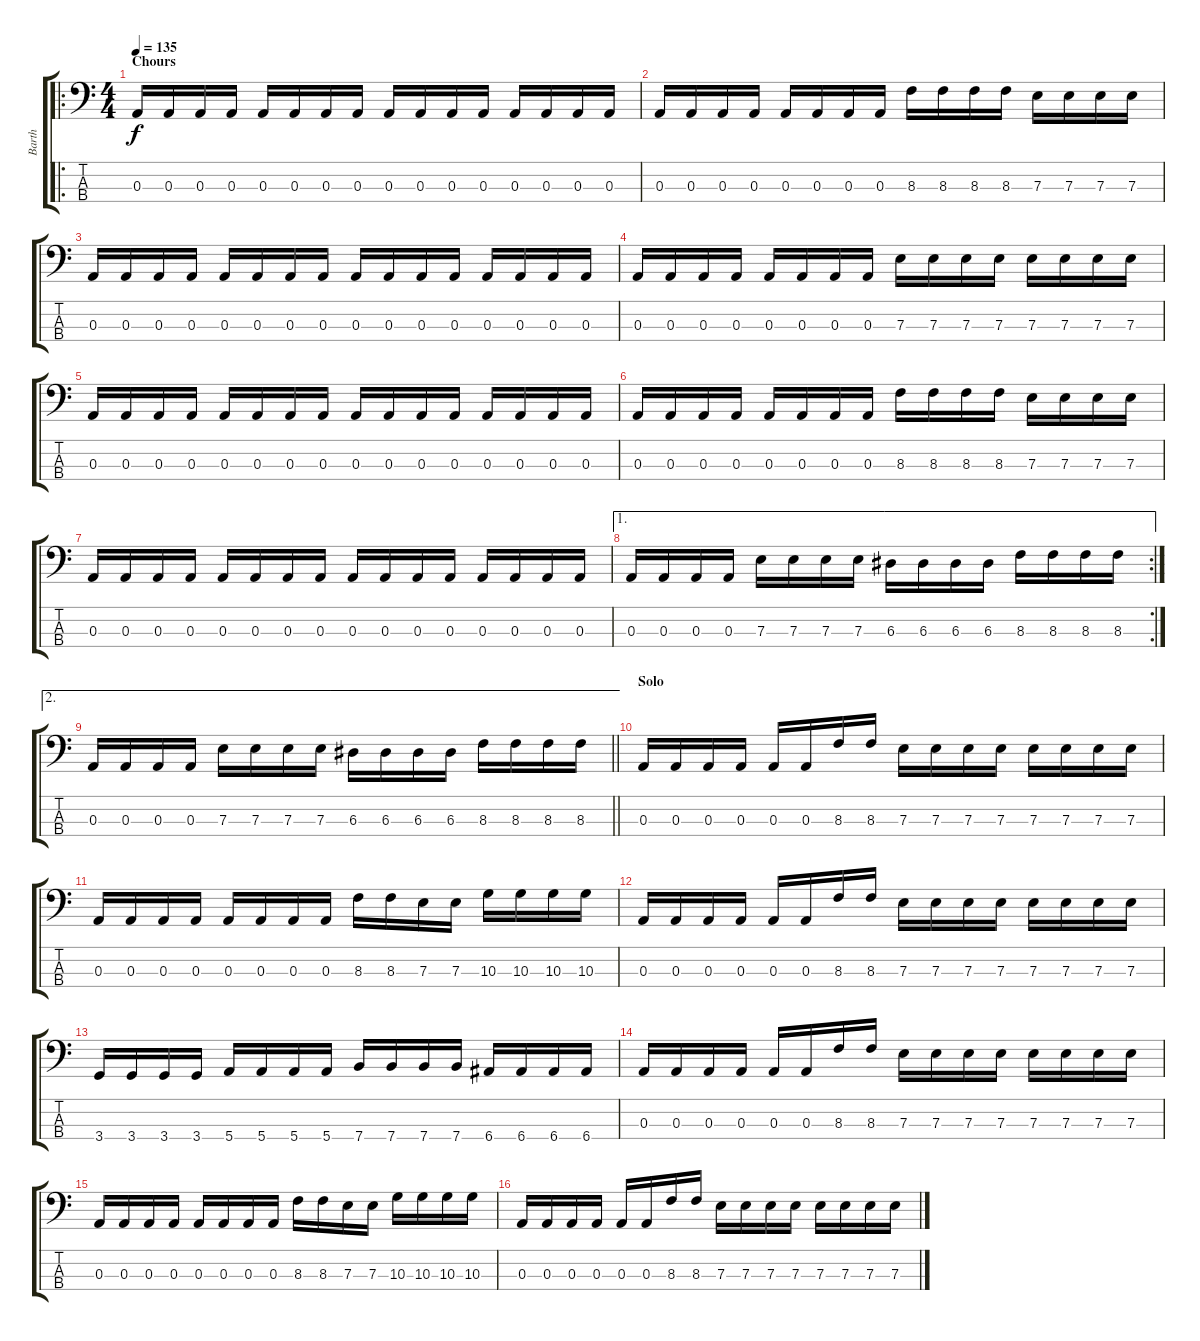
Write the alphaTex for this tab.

\track ("Barth" "Barth") {instrument electricbasspick}
\staff {score tabs}
\tuning (G2 D2 A1 E1) {hide}
\ro
\ts (4 4)
\section ("" "Chours")
\tempo 135
\clef f4
\ks c
0.3.16{dy f} 0.3.16 0.3.16 0.3.16 0.3.16 0.3.16 0.3.16 0.3.16 0.3.16 0.3.16 0.3.16 0.3.16 0.3.16 0.3.16 0.3.16 0.3.16 |
0.3.16 0.3.16 0.3.16 0.3.16 0.3.16 0.3.16 0.3.16 0.3.16 8.3.16 8.3.16 8.3.16 8.3.16 7.3.16 7.3.16 7.3.16 7.3.16 |
0.3.16 0.3.16 0.3.16 0.3.16 0.3.16 0.3.16 0.3.16 0.3.16 0.3.16 0.3.16 0.3.16 0.3.16 0.3.16 0.3.16 0.3.16 0.3.16 |
0.3.16 0.3.16 0.3.16 0.3.16 0.3.16 0.3.16 0.3.16 0.3.16 7.3.16 7.3.16 7.3.16 7.3.16 7.3.16 7.3.16 7.3.16 7.3.16 |
0.3.16 0.3.16 0.3.16 0.3.16 0.3.16 0.3.16 0.3.16 0.3.16 0.3.16 0.3.16 0.3.16 0.3.16 0.3.16 0.3.16 0.3.16 0.3.16 |
0.3.16 0.3.16 0.3.16 0.3.16 0.3.16 0.3.16 0.3.16 0.3.16 8.3.16 8.3.16 8.3.16 8.3.16 7.3.16 7.3.16 7.3.16 7.3.16 |
0.3.16 0.3.16 0.3.16 0.3.16 0.3.16 0.3.16 0.3.16 0.3.16 0.3.16 0.3.16 0.3.16 0.3.16 0.3.16 0.3.16 0.3.16 0.3.16 |
\ae 1
\rc 2
0.3.16 0.3.16 0.3.16 0.3.16 7.3.16 7.3.16 7.3.16 7.3.16 6.3.16 6.3.16 6.3.16 6.3.16 8.3.16 8.3.16 8.3.16 8.3.16 |
\ae 2
\barLineRight lightlight
0.3.16 0.3.16 0.3.16 0.3.16 7.3.16 7.3.16 7.3.16 7.3.16 6.3.16 6.3.16 6.3.16 6.3.16 8.3.16 8.3.16 8.3.16 8.3.16 |
\section ("" "Solo")
0.3.16 0.3.16 0.3.16 0.3.16 0.3.16 0.3.16 8.3.16 8.3.16 7.3.16 7.3.16 7.3.16 7.3.16 7.3.16 7.3.16 7.3.16 7.3.16 |
0.3.16 0.3.16 0.3.16 0.3.16 0.3.16 0.3.16 0.3.16 0.3.16 8.3.16 8.3.16 7.3.16 7.3.16 10.3.16 10.3.16 10.3.16 10.3.16 |
0.3.16 0.3.16 0.3.16 0.3.16 0.3.16 0.3.16 8.3.16 8.3.16 7.3.16 7.3.16 7.3.16 7.3.16 7.3.16 7.3.16 7.3.16 7.3.16 |
3.4.16 3.4.16 3.4.16 3.4.16 5.4.16 5.4.16 5.4.16 5.4.16 7.4.16 7.4.16 7.4.16 7.4.16 6.4.16 6.4.16 6.4.16 6.4.16 |
0.3.16 0.3.16 0.3.16 0.3.16 0.3.16 0.3.16 8.3.16 8.3.16 7.3.16 7.3.16 7.3.16 7.3.16 7.3.16 7.3.16 7.3.16 7.3.16 |
0.3.16 0.3.16 0.3.16 0.3.16 0.3.16 0.3.16 0.3.16 0.3.16 8.3.16 8.3.16 7.3.16 7.3.16 10.3.16 10.3.16 10.3.16 10.3.16 |
0.3.16 0.3.16 0.3.16 0.3.16 0.3.16 0.3.16 8.3.16 8.3.16 7.3.16 7.3.16 7.3.16 7.3.16 7.3.16 7.3.16 7.3.16 7.3.16
